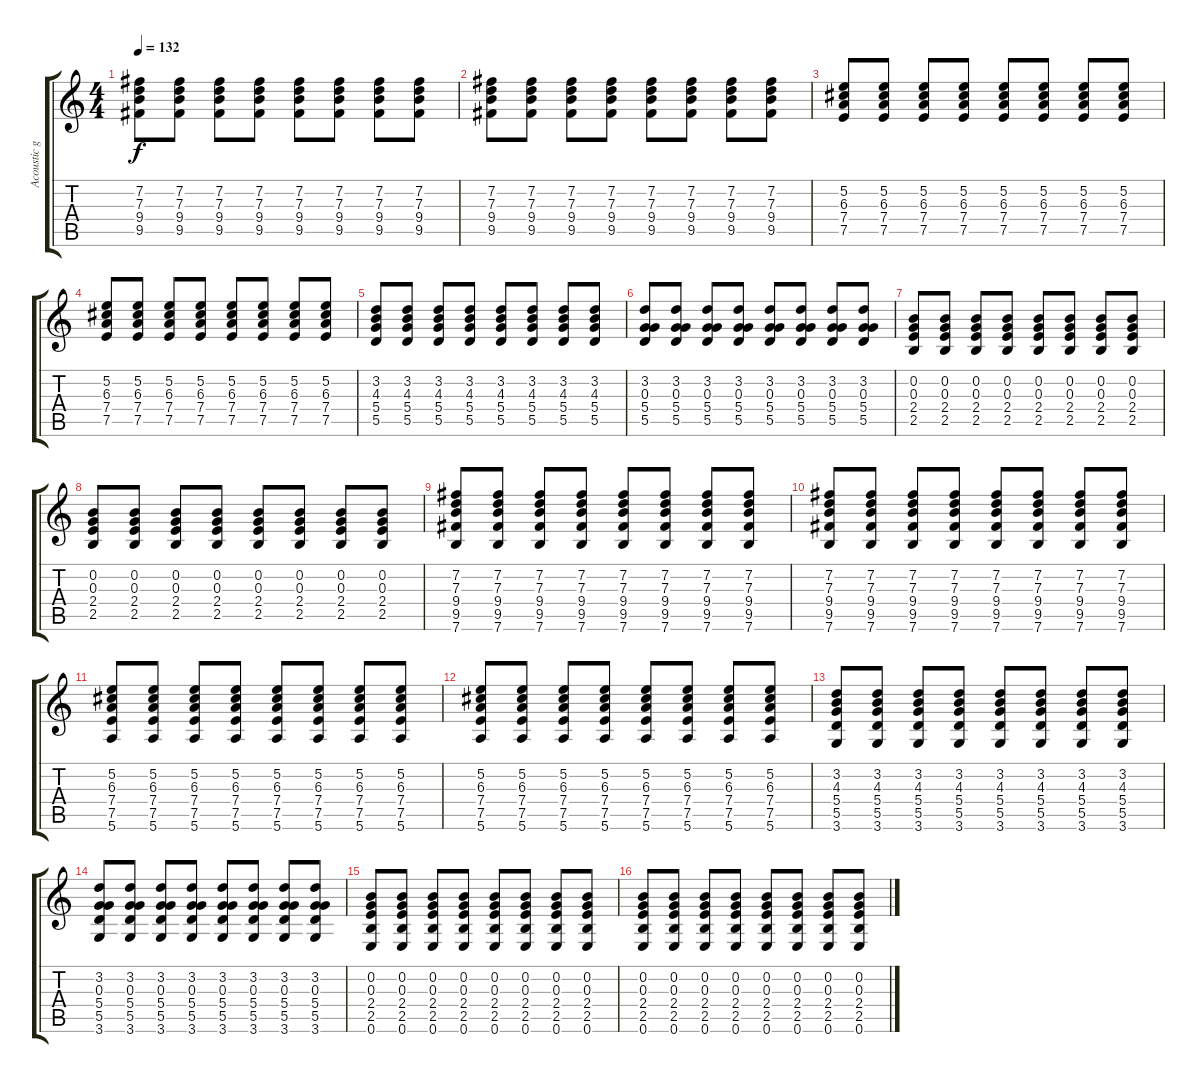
\track ("Acoustic guitar" "Acoustic g") {instrument acousticguitarsteel}
\staff {score tabs}
\tuning (E4 B3 G3 D3 A2 E2) {hide}
\ts (4 4)
\tempo 132
\clef g2
\ks c
(7.2 7.3 9.4 9.5).8{dy f} (7.2 7.3 9.4 9.5).8 (7.2 7.3 9.4 9.5).8 (7.2 7.3 9.4 9.5).8 (7.2 7.3 9.4 9.5).8 (7.2 7.3 9.4 9.5).8 (7.2 7.3 9.4 9.5).8 (7.2 7.3 9.4 9.5).8 |
(7.2 7.3 9.4 9.5).8 (7.2 7.3 9.4 9.5).8 (7.2 7.3 9.4 9.5).8 (7.2 7.3 9.4 9.5).8 (7.2 7.3 9.4 9.5).8 (7.2 7.3 9.4 9.5).8 (7.2 7.3 9.4 9.5).8 (7.2 7.3 9.4 9.5).8 |
(5.2 6.3 7.4 7.5).8 (5.2 6.3 7.4 7.5).8 (5.2 6.3 7.4 7.5).8 (5.2 6.3 7.4 7.5).8 (5.2 6.3 7.4 7.5).8 (5.2 6.3 7.4 7.5).8 (5.2 6.3 7.4 7.5).8 (5.2 6.3 7.4 7.5).8 |
(5.2 6.3 7.4 7.5).8 (5.2 6.3 7.4 7.5).8 (5.2 6.3 7.4 7.5).8 (5.2 6.3 7.4 7.5).8 (5.2 6.3 7.4 7.5).8 (5.2 6.3 7.4 7.5).8 (5.2 6.3 7.4 7.5).8 (5.2 6.3 7.4 7.5).8 |
(3.2 4.3 5.4 5.5).8 (3.2 4.3 5.4 5.5).8 (3.2 4.3 5.4 5.5).8 (3.2 4.3 5.4 5.5).8 (3.2 4.3 5.4 5.5).8 (3.2 4.3 5.4 5.5).8 (3.2 4.3 5.4 5.5).8 (3.2 4.3 5.4 5.5).8 |
(3.2 0.3 5.4 5.5).8 (3.2 0.3 5.4 5.5).8 (3.2 0.3 5.4 5.5).8 (3.2 0.3 5.4 5.5).8 (3.2 0.3 5.4 5.5).8 (3.2 0.3 5.4 5.5).8 (3.2 0.3 5.4 5.5).8 (3.2 0.3 5.4 5.5).8 |
(0.2 0.3 2.4 2.5).8 (0.2 0.3 2.4 2.5).8 (0.2 0.3 2.4 2.5).8 (0.2 0.3 2.4 2.5).8 (0.2 0.3 2.4 2.5).8 (0.2 0.3 2.4 2.5).8 (0.2 0.3 2.4 2.5).8 (0.2 0.3 2.4 2.5).8 |
(0.2 0.3 2.4 2.5).8 (0.2 0.3 2.4 2.5).8 (0.2 0.3 2.4 2.5).8 (0.2 0.3 2.4 2.5).8 (0.2 0.3 2.4 2.5).8 (0.2 0.3 2.4 2.5).8 (0.2 0.3 2.4 2.5).8 (0.2 0.3 2.4 2.5).8 |
(7.2 7.3 9.4 9.5 7.6).8 (7.2 7.3 9.4 9.5 7.6).8 (7.2 7.3 9.4 9.5 7.6).8 (7.2 7.3 9.4 9.5 7.6).8 (7.2 7.3 9.4 9.5 7.6).8 (7.2 7.3 9.4 9.5 7.6).8 (7.2 7.3 9.4 9.5 7.6).8 (7.2 7.3 9.4 9.5 7.6).8 |
(7.2 7.3 9.4 9.5 7.6).8 (7.2 7.3 9.4 9.5 7.6).8 (7.2 7.3 9.4 9.5 7.6).8 (7.2 7.3 9.4 9.5 7.6).8 (7.2 7.3 9.4 9.5 7.6).8 (7.2 7.3 9.4 9.5 7.6).8 (7.2 7.3 9.4 9.5 7.6).8 (7.2 7.3 9.4 9.5 7.6).8 |
(5.2 6.3 7.4 7.5 5.6).8 (5.2 6.3 7.4 7.5 5.6).8 (5.2 6.3 7.4 7.5 5.6).8 (5.2 6.3 7.4 7.5 5.6).8 (5.2 6.3 7.4 7.5 5.6).8 (5.2 6.3 7.4 7.5 5.6).8 (5.2 6.3 7.4 7.5 5.6).8 (5.2 6.3 7.4 7.5 5.6).8 |
(5.2 6.3 7.4 7.5 5.6).8 (5.2 6.3 7.4 7.5 5.6).8 (5.2 6.3 7.4 7.5 5.6).8 (5.2 6.3 7.4 7.5 5.6).8 (5.2 6.3 7.4 7.5 5.6).8 (5.2 6.3 7.4 7.5 5.6).8 (5.2 6.3 7.4 7.5 5.6).8 (5.2 6.3 7.4 7.5 5.6).8 |
(3.2 4.3 5.4 5.5 3.6).8 (3.2 4.3 5.4 5.5 3.6).8 (3.2 4.3 5.4 5.5 3.6).8 (3.2 4.3 5.4 5.5 3.6).8 (3.2 4.3 5.4 5.5 3.6).8 (3.2 4.3 5.4 5.5 3.6).8 (3.2 4.3 5.4 5.5 3.6).8 (3.2 4.3 5.4 5.5 3.6).8 |
(3.2 0.3 5.4 5.5 3.6).8 (3.2 0.3 5.4 5.5 3.6).8 (3.2 0.3 5.4 5.5 3.6).8 (3.2 0.3 5.4 5.5 3.6).8 (3.2 0.3 5.4 5.5 3.6).8 (3.2 0.3 5.4 5.5 3.6).8 (3.2 0.3 5.4 5.5 3.6).8 (3.2 0.3 5.4 5.5 3.6).8 |
(0.2 0.3 2.4 2.5 0.6).8 (0.2 0.3 2.4 2.5 0.6).8 (0.2 0.3 2.4 2.5 0.6).8 (0.2 0.3 2.4 2.5 0.6).8 (0.2 0.3 2.4 2.5 0.6).8 (0.2 0.3 2.4 2.5 0.6).8 (0.2 0.3 2.4 2.5 0.6).8 (0.2 0.3 2.4 2.5 0.6).8 |
(0.2 0.3 2.4 2.5 0.6).8 (0.2 0.3 2.4 2.5 0.6).8 (0.2 0.3 2.4 2.5 0.6).8 (0.2 0.3 2.4 2.5 0.6).8 (0.2 0.3 2.4 2.5 0.6).8 (0.2 0.3 2.4 2.5 0.6).8 (0.2 0.3 2.4 2.5 0.6).8 (0.2 0.3 2.4 2.5 0.6).8
